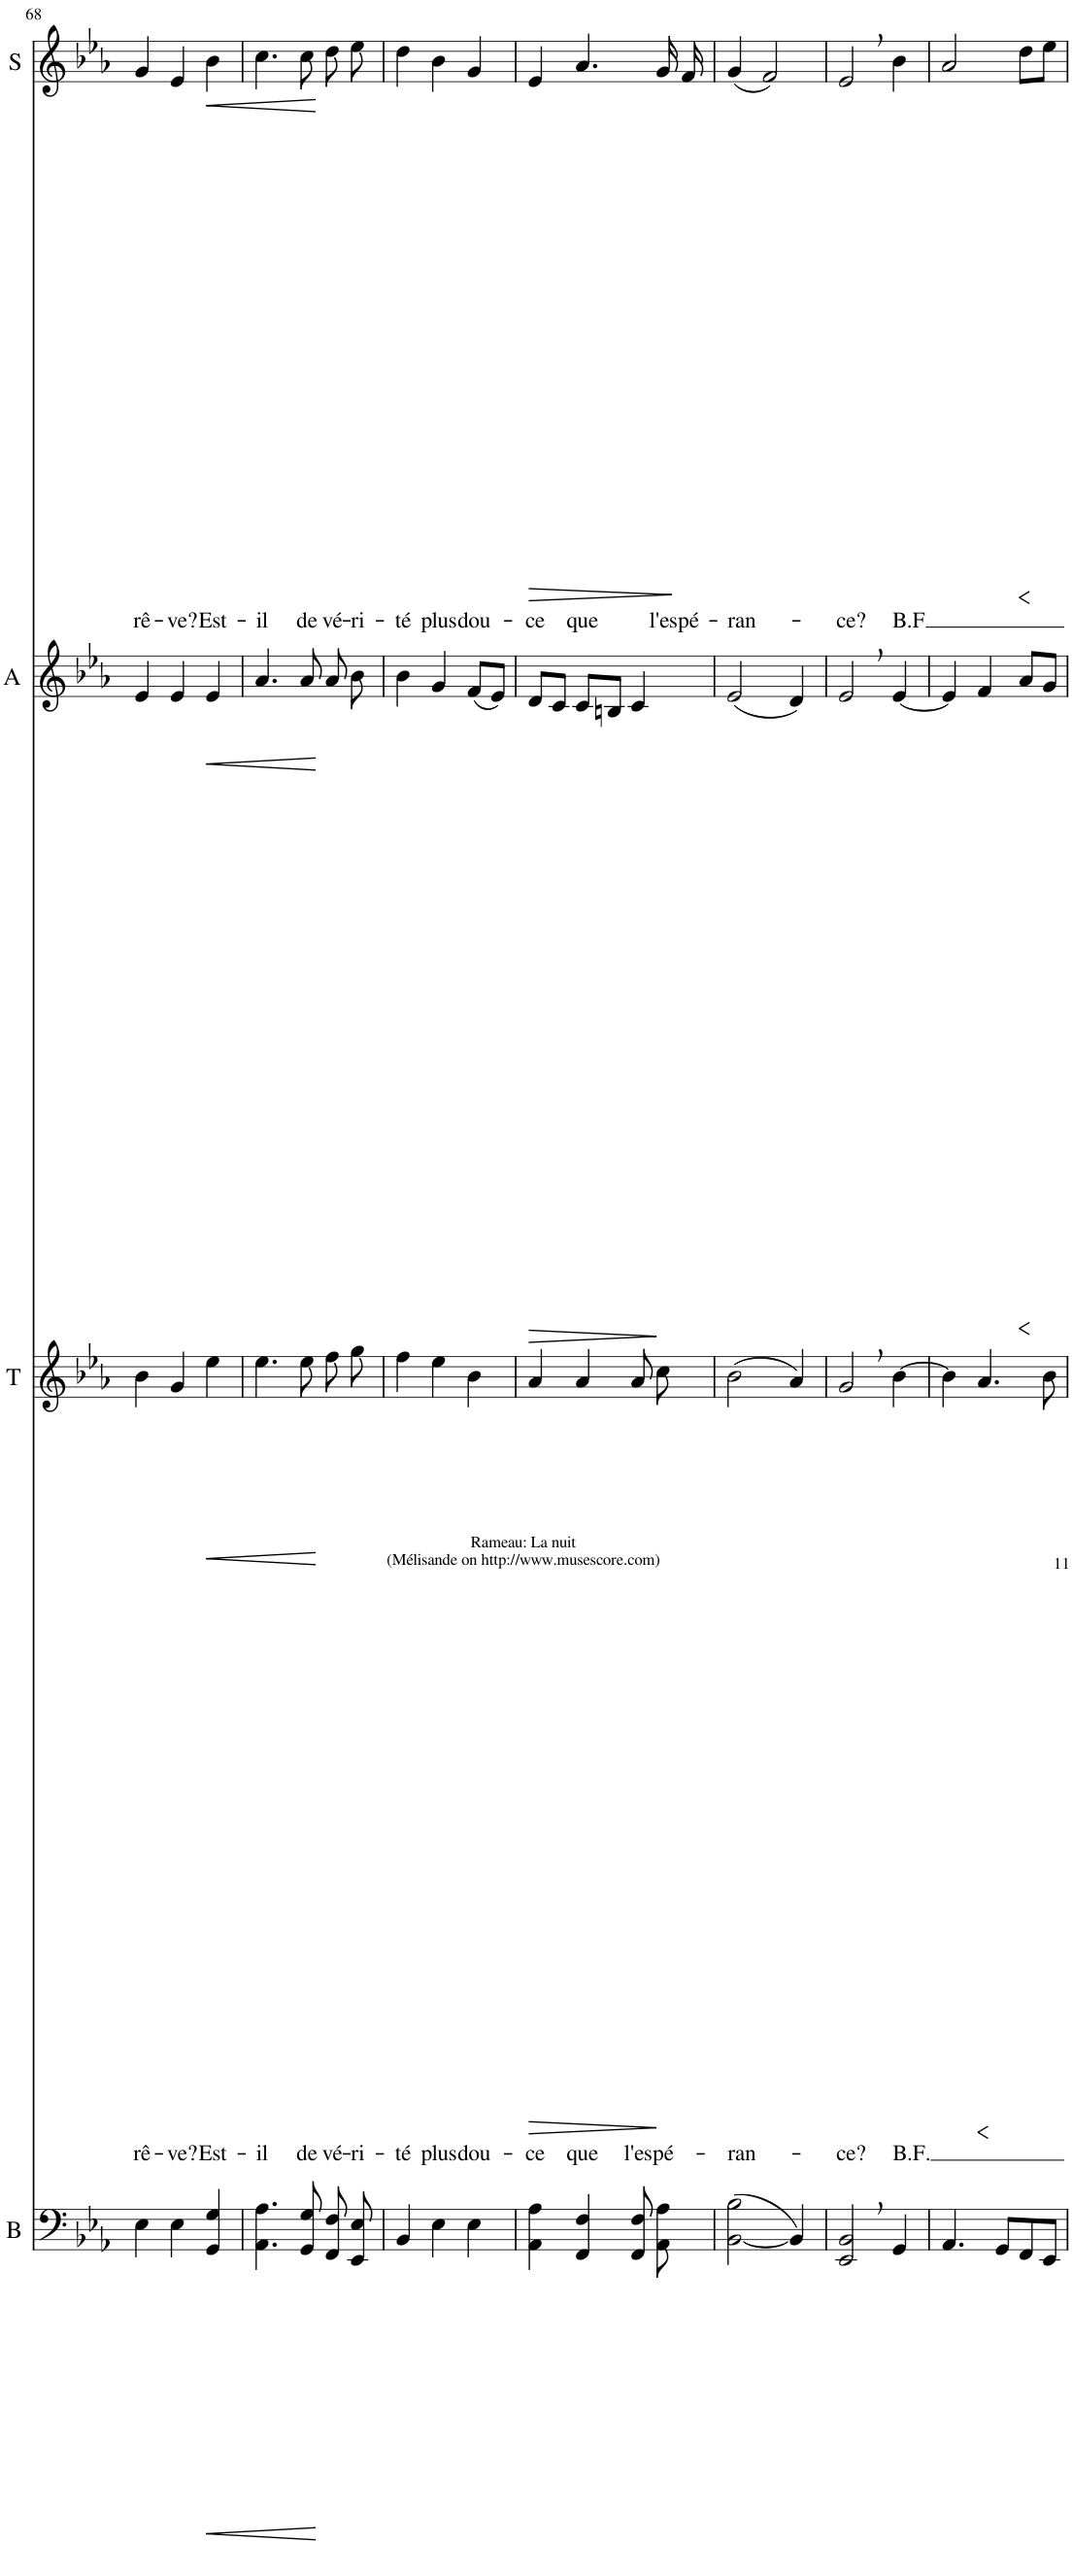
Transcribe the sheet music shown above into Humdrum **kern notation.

**kern	**dynam	**kern	**text	**dynam	**kern	**dynam	**kern	**text	**dynam
*part4	*part4	*part3	*part3	*part3	*part2	*part2	*part1	*part1	*part1
*staff4	*staff4	*staff3	*staff3	*staff3	*staff2	*staff2	*staff1	*staff1	*staff1
*I"B	*	*I"T	*	*	*I"A	*	*I"S	*	*
*I'B	*	*I'T	*	*	*I'A	*	*I'S	*	*
!!LO:PB:g=z
*clefF4	*	*clefG2	*	*	*clefG2	*	*clefG2	*	*
*k[b-e-a-]	*	*k[b-e-a-]	*	*	*k[b-e-a-]	*	*k[b-e-a-]	*	*
=68	=68	=68	=68	=68	=68	=68	=68	=68	=68
!	!	!	!LO:LY:b	!	!	!	!	!LO:LY:b	!
4E-\	.	4b-\	rê-	.	4e-/	.	4g/	rê-	.
!	!	!	!LO:LY:b	!	!	!	!	!LO:LY:b	!
4E-\	.	4g/	-ve?	.	4e-/	.	4e-/	-ve?	.
!	!LO:HP:b	!	!LO:LY:b	!LO:HP:b	!	!LO:HP:b	!	!LO:LY:b	!LO:HP:b
4GG/ 4G/	<	4ee-\	Est-	<	4e-/	<	4b-\	Est-	<
=69	=69	=69	=69	=69	=69	=69	=69	=69	=69
!	!	!	!LO:LY:b	!	!	!	!	!LO:LY:b	!
4.AA-\ 4.A-\	.	4.ee-\	-il	.	4.a-/	.	4.cc\	-il	.
!	!	!	!LO:LY:b	!	!	!	!	!LO:LY:b	!
8GG/ 8G/	.	8ee-\	de	.	8a-/	.	8cc\	de	.
!	!	!	!LO:LY:b	!	!	!	!	!LO:LY:b	!
8FF/ 8F/	[	8ff\	vé-	[	8a-/	[	8dd\	vé-	[
!	!	!	!LO:LY:b	!	!	!	!	!LO:LY:b	!
8EE-/ 8E-/	.	8gg\	-ri-	.	8b-\	.	8ee-\	-ri-	.
=70	=70	=70	=70	=70	=70	=70	=70	=70	=70
!	!	!	!LO:LY:b	!	!	!	!	!LO:LY:b	!
4BB-/	.	4ff\	-té	.	4b-\	.	4dd\	-té	.
!	!	!	!LO:LY:b	!	!	!	!	!LO:LY:b	!
4E-\	.	4ee-\	plus	.	4g/	.	4b-\	plus	.
!	!	!	!LO:LY:b	!	!	!	!	!LO:LY:b	!
4E-\	.	4b-\	dou-	.	(8f/L	.	4g/	dou-	.
.	.	.	.	.	8e-/J)	.	.	.	.
=71	=71	=71	=71	=71	=71	=71	=71	=71	=71
!	!LO:HP:b	!	!LO:LY:b	!LO:HP:b	!	!LO:HP:b	!	!LO:LY:b	!LO:HP:b
4AA-\ 4A-\	>	4a-/	-ce	>	8d/L	>	4e-/	-ce	>
.	.	.	.	.	8c/J	.	.	.	.
!	!	!	!LO:LY:b	!	!	!	!	!LO:LY:b	!
4FF/ 4F/	.	4a-/	que	.	8c/L	.	4.a-/	que	.
.	.	.	.	.	8Bn/J	.	.	.	.
!	!	!	!LO:LY:b	!	!	!	!	!	!
8FF/ 8F/	.	8a-/	l'es-	.	4c/	.	.	.	.
!	!	!	!LO:LY:b	!	!	!	!	!LO:LY:b	!
8AA-\ 8A-\	.	8cc\	-pé-	.	.	.	16g/	l'es-	.
!	!	!	!	!	!	!	!	!LO:LY:b	!
.	.	.	.	.	.	.	16f/	-pé-	]
.	]	.	.	]	.	]	.	.	.
=72	=72	=72	=72	=72	=72	=72	=72	=72	=72
!	!	!	!LO:LY:b	!	!	!	!	!LO:LY:b	!
([2BB-\ 2B-\	.	(2b-\	-ran-	.	(2e-/	.	(4g/	-ran-	.
.	.	.	.	.	.	.	2f/)	.	.
4BB-/])	.	4a-/)	.	.	4d/)	.	.	.	.
=73	=73	=73	=73	=73	=73	=73	=73	=73	=73
!	!	!	!LO:LY:b	!	!	!	!	!LO:LY:b	!
2EE-/, 2BB-/,	.	2g,/	-ce?	.	2e-,/	.	2e-,/	-ce?	.
!	!	!	!LO:LY:b	!	!	!	!	!LO:LY:b	!
4GG/	.	[4b-\	B.F.	.	[4e-/	.	4b-\	B.F	.
=74	=74	=74	=74	=74	=74	=74	=74	=74	=74
4.AA-/	.	4b-\]	.	.	4e-/]	.	2a-/	.	.
!	!	!	!	!LO:HP:b	!	!	!	!	!
.	.	4.a-/	.	<	4f/	.	.	.	.
8GG/L	.	.	.	.	.	.	.	.	.
!	!	!	!	!	!	!LO:HP:b	!	!	!LO:HP:b
8FF/	.	.	.	.	8a-/L	<	8dd\L	.	<
8EE-/J	.	8b-\	.	.	8g/J	.	8ee-\J	.	.
.	.	.	.	[	.	[	.	.	[
=	=	=	=	=	=	=	=	=	=
*-	*-	*-	*-	*-	*-	*-	*-	*-	*-
